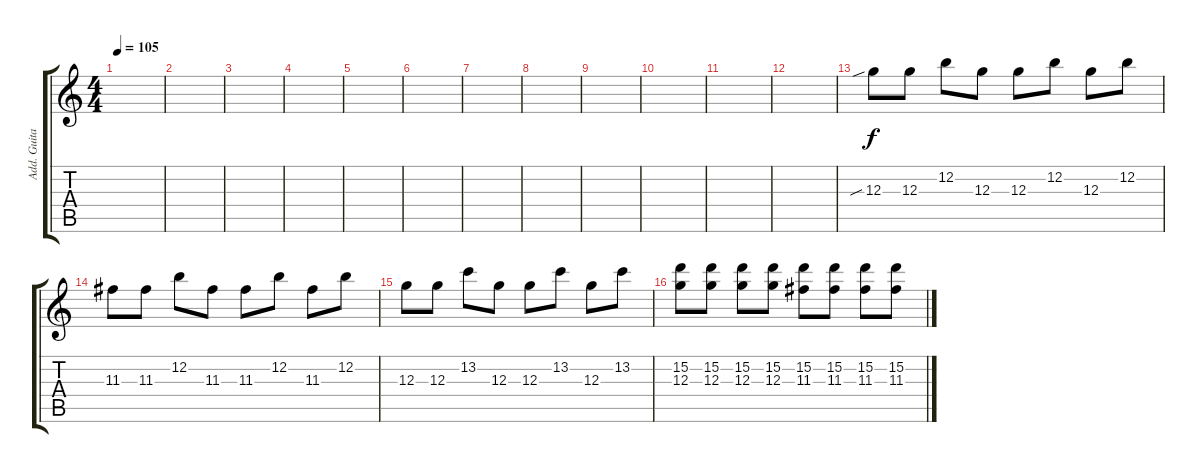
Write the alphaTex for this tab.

\track ("Add. Guitar 1" "Add. Guita") {instrument distortionguitar}
\staff {score tabs}
\tuning (E4 B3 G3 D3 A2 E2) {hide}
\ts (4 4)
\tempo 105
\clef g2
\ks c
|
|
|
|
|
|
|
|
|
|
|
|
12.3{sib}.8 12.3.8 12.2.8 12.3.8 12.3.8 12.2.8 12.3.8 12.2.8 |
11.3.8 11.3.8 12.2.8 11.3.8 11.3.8 12.2.8 11.3.8 12.2.8 |
12.3.8 12.3.8 13.2.8 12.3.8 12.3.8 13.2.8 12.3.8 13.2.8 |
(15.2 12.3).8 (15.2 12.3).8 (15.2 12.3).8 (15.2 12.3).8 (15.2 11.3).8 (15.2 11.3).8 (15.2 11.3).8 (15.2 11.3).8
